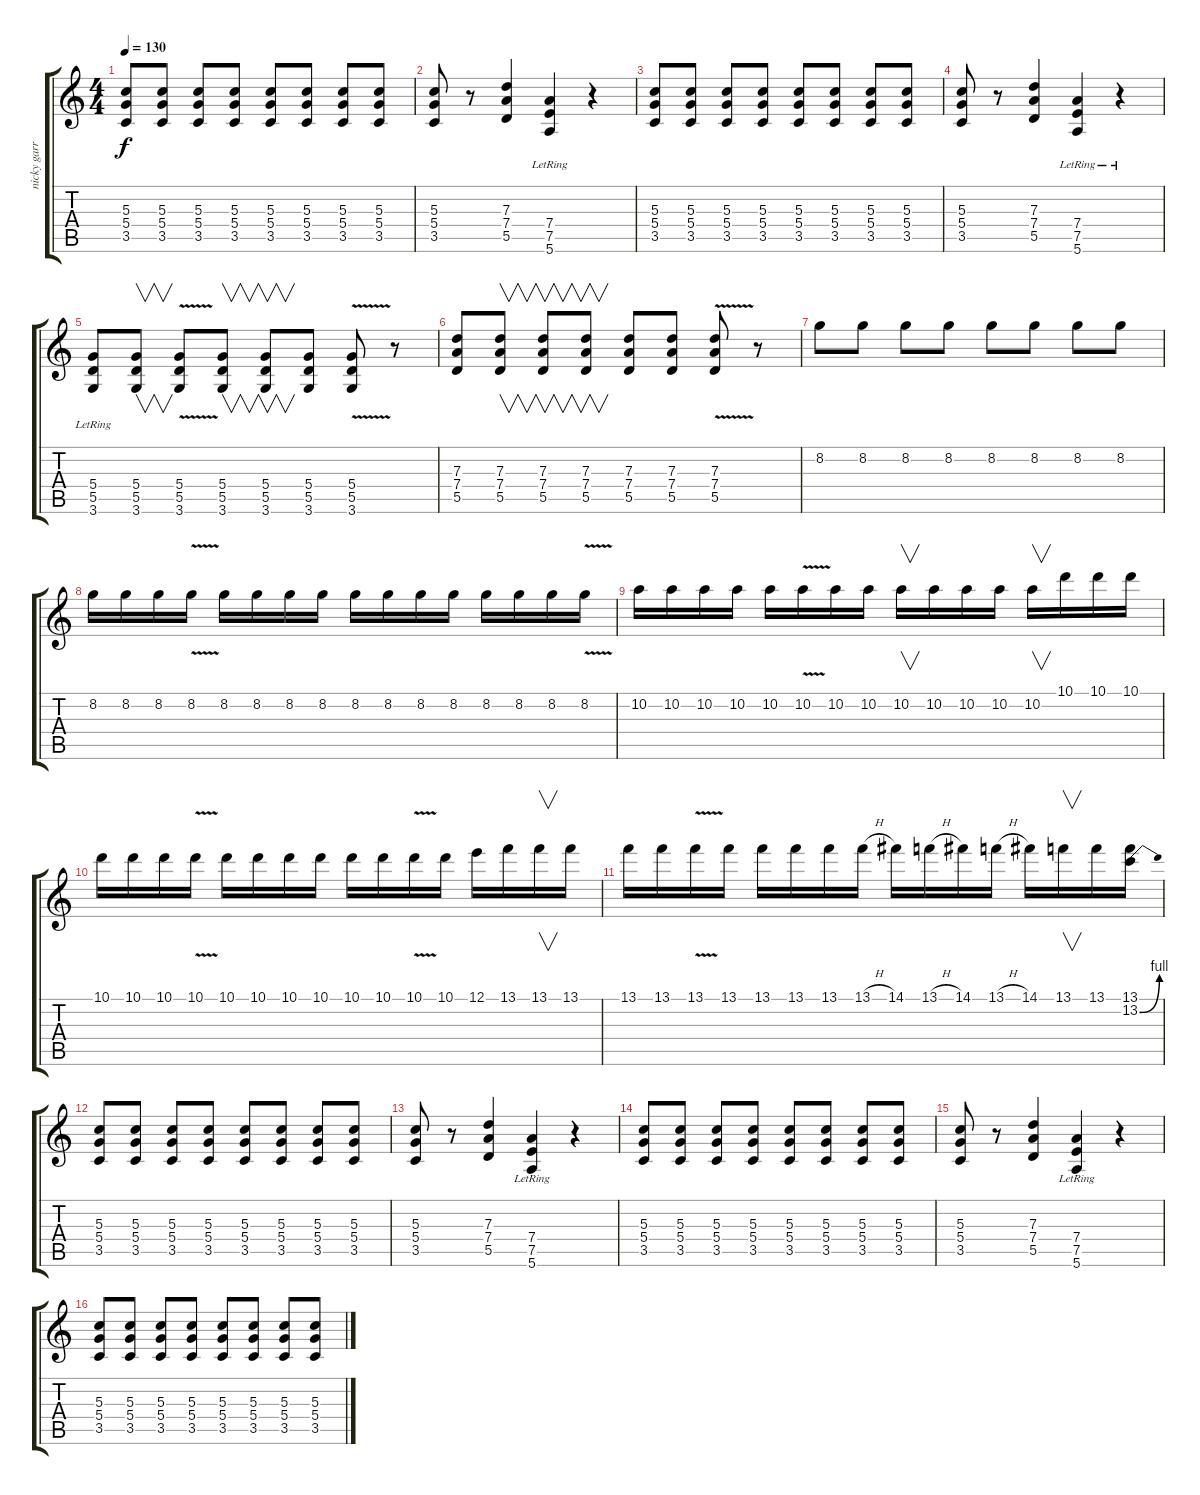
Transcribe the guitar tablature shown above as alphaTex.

\track ("nicky garrat " "nicky garr") {instrument distortionguitar}
\staff {score tabs}
\tuning (E4 B3 G3 D3 A2 E2) {hide}
\ts (4 4)
\tempo 130
\clef g2
\ks c
(5.3 5.4 3.5).8{dy f} (5.3 5.4 3.5).8 (5.3 5.4 3.5).8 (5.3 5.4 3.5).8 (5.3 5.4 3.5).8 (5.3 5.4 3.5).8 (5.3 5.4 3.5).8 (5.3 5.4 3.5).8 |
(5.3 5.4 3.5).8 r.8 (7.3 7.4 5.5).4 (7.4{lr} 7.5{lr} 5.6).4 r.4 |
(5.3 5.4 3.5).8 (5.3 5.4 3.5).8 (5.3 5.4 3.5).8 (5.3 5.4 3.5).8 (5.3 5.4 3.5).8 (5.3 5.4 3.5).8 (5.3 5.4 3.5).8 (5.3 5.4 3.5).8 |
(5.3 5.4 3.5).8 r.8 (7.3 7.4 5.5).4 (7.4{lr} 7.5{lr} 5.6).4 r.4 |
(5.4 5.5 3.6{lr}).8 (5.4 5.5 3.6).8{v} (5.4{v} 5.5 3.6).8 (5.4 5.5 3.6).8{v} (5.4 5.5 3.6).8{v} (5.4 5.5 3.6).8 (5.4{v} 5.5 3.6).8 r.8 |
(7.3 7.4 5.5).8 (7.3 7.4 5.5).8{v} (7.3 7.4 5.5).8{v} (7.3 7.4 5.5).8{v} (7.3 7.4 5.5).8 (7.3 7.4 5.5).8 (7.3{v} 7.4 5.5).8 r.8 |
8.2.8 8.2.8 8.2.8 8.2.8 8.2.8 8.2.8 8.2.8 8.2.8 |
8.2.16 8.2.16 8.2.16 8.2{v}.16 8.2.16 8.2.16 8.2.16 8.2.16 8.2.16 8.2.16 8.2.16 8.2.16 8.2.16 8.2.16 8.2.16 8.2{v}.16 |
10.2.16 10.2.16 10.2.16 10.2.16 10.2.16 10.2{v}.16 10.2.16 10.2.16 10.2.16{v} 10.2.16 10.2.16 10.2.16 10.2.16{v} 10.1.16 10.1.16 10.1.16 |
10.1.16 10.1.16 10.1.16 10.1{v}.16 10.1.16 10.1.16 10.1.16 10.1.16 10.1.16 10.1.16 10.1{v}.16 10.1.16 12.1.16 13.1.16 13.1.16{v} 13.1.16 |
13.1.16 13.1.16 13.1{v}.16 13.1.16 13.1.16 13.1.16 13.1.16 13.1{h}.16 14.1.16 13.1{h}.16 14.1.16 13.1{h}.16 14.1.16 13.1.16{v} 13.1.16 (13.1 13.2{be (bend 0 0 60 4)}).16 |
(5.3 5.4 3.5).8 (5.3 5.4 3.5).8 (5.3 5.4 3.5).8 (5.3 5.4 3.5).8 (5.3 5.4 3.5).8 (5.3 5.4 3.5).8 (5.3 5.4 3.5).8 (5.3 5.4 3.5).8 |
(5.3 5.4 3.5).8 r.8 (7.3 7.4 5.5).4 (7.4{lr} 7.5{lr} 5.6).4 r.4 |
(5.3 5.4 3.5).8 (5.3 5.4 3.5).8 (5.3 5.4 3.5).8 (5.3 5.4 3.5).8 (5.3 5.4 3.5).8 (5.3 5.4 3.5).8 (5.3 5.4 3.5).8 (5.3 5.4 3.5).8 |
(5.3 5.4 3.5).8 r.8 (7.3 7.4 5.5).4 (7.4{lr} 7.5{lr} 5.6).4 r.4 |
(5.3 5.4 3.5).8 (5.3 5.4 3.5).8 (5.3 5.4 3.5).8 (5.3 5.4 3.5).8 (5.3 5.4 3.5).8 (5.3 5.4 3.5).8 (5.3 5.4 3.5).8 (5.3 5.4 3.5).8
